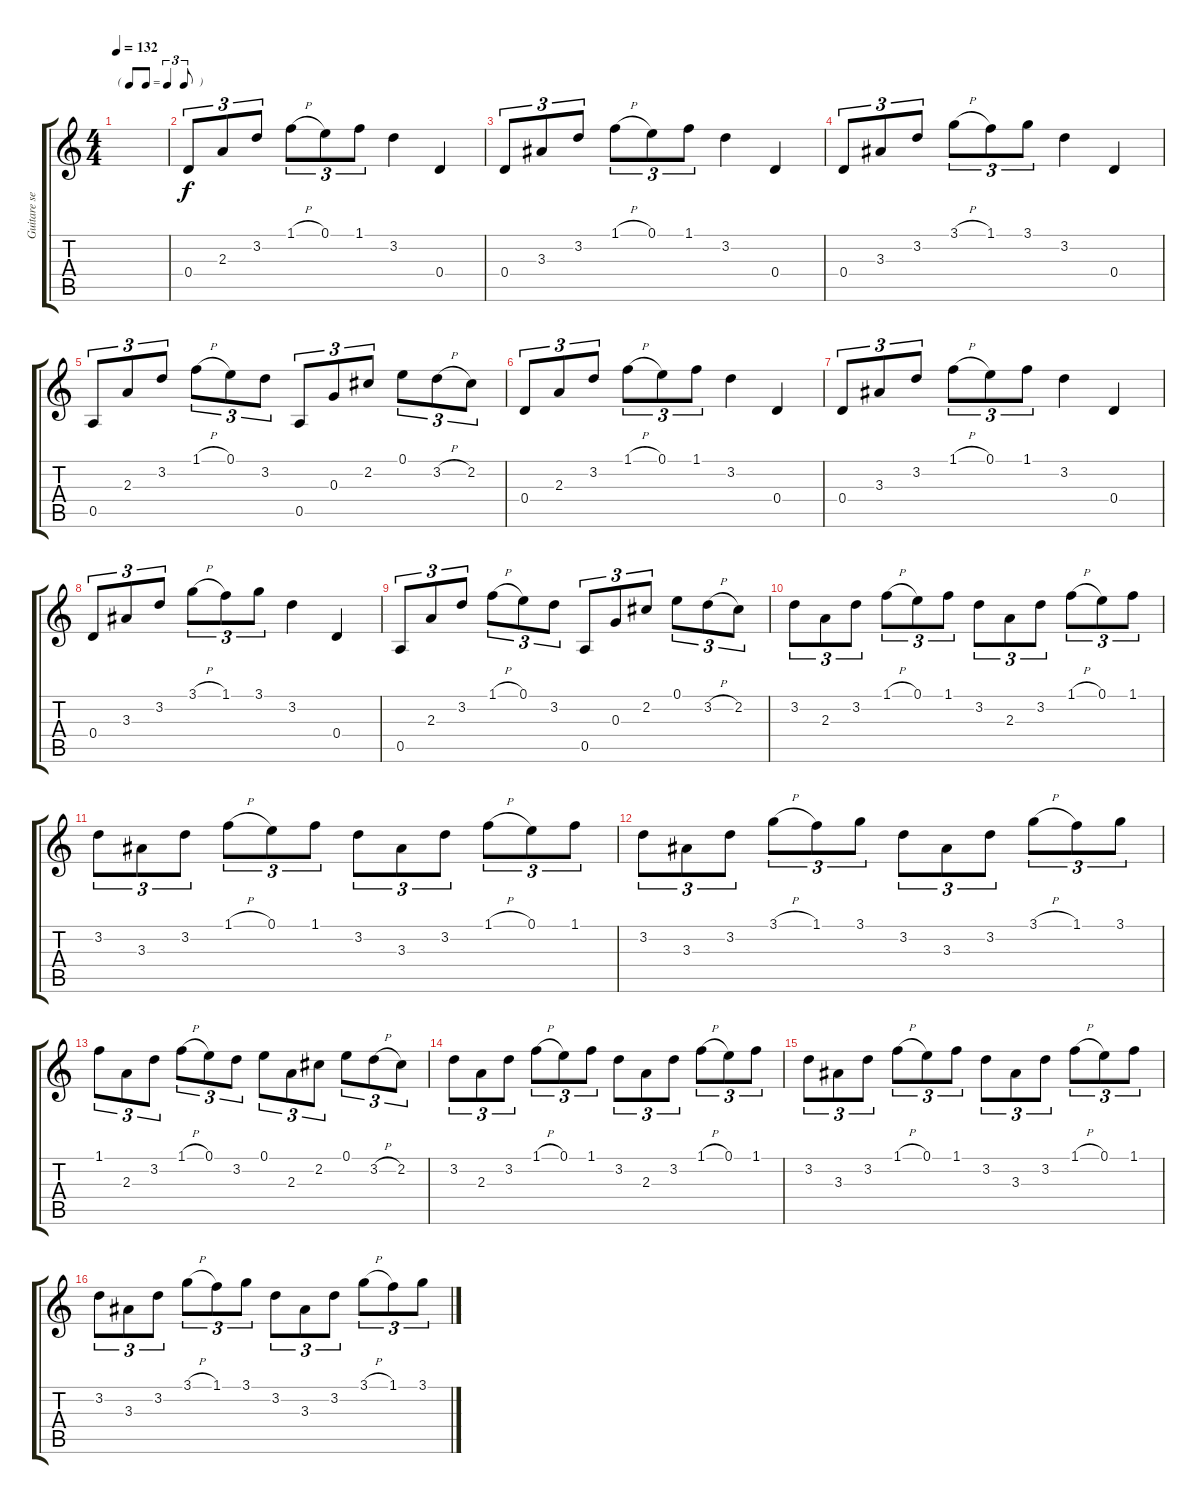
\track ("Guitare seule" "Guitare se") {instrument acousticguitarsteel}
\staff {score tabs}
\tuning (E4 B3 G3 D3 A2 E2) {hide}
\ts (4 4)
\tf triplet8th
\tempo 132
\clef g2
\ks c
|
0.4.8{tu (3 2)} 2.3.8{tu (3 2)} 3.2.8{tu (3 2)} 1.1{h}.8{tu (3 2)} 0.1.8{tu (3 2)} 1.1.8{tu (3 2)} 3.2.4 0.4.4 |
0.4.8{tu (3 2)} 3.3.8{tu (3 2)} 3.2.8{tu (3 2)} 1.1{h}.8{tu (3 2)} 0.1.8{tu (3 2)} 1.1.8{tu (3 2)} 3.2.4 0.4.4 |
0.4.8{tu (3 2)} 3.3.8{tu (3 2)} 3.2.8{tu (3 2)} 3.1{h}.8{tu (3 2)} 1.1.8{tu (3 2)} 3.1.8{tu (3 2)} 3.2.4 0.4.4 |
0.5.8{tu (3 2)} 2.3.8{tu (3 2)} 3.2.8{tu (3 2)} 1.1{h}.8{tu (3 2)} 0.1.8{tu (3 2)} 3.2.8{tu (3 2)} 0.5.8{tu (3 2)} 0.3.8{tu (3 2)} 2.2.8{tu (3 2)} 0.1.8{tu (3 2)} 3.2{h}.8{tu (3 2)} 2.2.8{tu (3 2)} |
0.4.8{tu (3 2)} 2.3.8{tu (3 2)} 3.2.8{tu (3 2)} 1.1{h}.8{tu (3 2)} 0.1.8{tu (3 2)} 1.1.8{tu (3 2)} 3.2.4 0.4.4 |
0.4.8{tu (3 2)} 3.3.8{tu (3 2)} 3.2.8{tu (3 2)} 1.1{h}.8{tu (3 2)} 0.1.8{tu (3 2)} 1.1.8{tu (3 2)} 3.2.4 0.4.4 |
0.4.8{tu (3 2)} 3.3.8{tu (3 2)} 3.2.8{tu (3 2)} 3.1{h}.8{tu (3 2)} 1.1.8{tu (3 2)} 3.1.8{tu (3 2)} 3.2.4 0.4.4 |
0.5.8{tu (3 2)} 2.3.8{tu (3 2)} 3.2.8{tu (3 2)} 1.1{h}.8{tu (3 2)} 0.1.8{tu (3 2)} 3.2.8{tu (3 2)} 0.5.8{tu (3 2)} 0.3.8{tu (3 2)} 2.2.8{tu (3 2)} 0.1.8{tu (3 2)} 3.2{h}.8{tu (3 2)} 2.2.8{tu (3 2)} |
3.2.8{tu (3 2)} 2.3.8{tu (3 2)} 3.2.8{tu (3 2)} 1.1{h}.8{tu (3 2)} 0.1.8{tu (3 2)} 1.1.8{tu (3 2)} 3.2.8{tu (3 2)} 2.3.8{tu (3 2)} 3.2.8{tu (3 2)} 1.1{h}.8{tu (3 2)} 0.1.8{tu (3 2)} 1.1.8{tu (3 2)} |
3.2.8{tu (3 2)} 3.3.8{tu (3 2)} 3.2.8{tu (3 2)} 1.1{h}.8{tu (3 2)} 0.1.8{tu (3 2)} 1.1.8{tu (3 2)} 3.2.8{tu (3 2)} 3.3.8{tu (3 2)} 3.2.8{tu (3 2)} 1.1{h}.8{tu (3 2)} 0.1.8{tu (3 2)} 1.1.8{tu (3 2)} |
3.2.8{tu (3 2)} 3.3.8{tu (3 2)} 3.2.8{tu (3 2)} 3.1{h}.8{tu (3 2)} 1.1.8{tu (3 2)} 3.1.8{tu (3 2)} 3.2.8{tu (3 2)} 3.3.8{tu (3 2)} 3.2.8{tu (3 2)} 3.1{h}.8{tu (3 2)} 1.1.8{tu (3 2)} 3.1.8{tu (3 2)} |
1.1.8{tu (3 2)} 2.3.8{tu (3 2)} 3.2.8{tu (3 2)} 1.1{h}.8{tu (3 2)} 0.1.8{tu (3 2)} 3.2.8{tu (3 2)} 0.1.8{tu (3 2)} 2.3.8{tu (3 2)} 2.2.8{tu (3 2)} 0.1.8{tu (3 2)} 3.2{h}.8{tu (3 2)} 2.2.8{tu (3 2)} |
3.2.8{tu (3 2)} 2.3.8{tu (3 2)} 3.2.8{tu (3 2)} 1.1{h}.8{tu (3 2)} 0.1.8{tu (3 2)} 1.1.8{tu (3 2)} 3.2.8{tu (3 2)} 2.3.8{tu (3 2)} 3.2.8{tu (3 2)} 1.1{h}.8{tu (3 2)} 0.1.8{tu (3 2)} 1.1.8{tu (3 2)} |
3.2.8{tu (3 2)} 3.3.8{tu (3 2)} 3.2.8{tu (3 2)} 1.1{h}.8{tu (3 2)} 0.1.8{tu (3 2)} 1.1.8{tu (3 2)} 3.2.8{tu (3 2)} 3.3.8{tu (3 2)} 3.2.8{tu (3 2)} 1.1{h}.8{tu (3 2)} 0.1.8{tu (3 2)} 1.1.8{tu (3 2)} |
3.2.8{tu (3 2)} 3.3.8{tu (3 2)} 3.2.8{tu (3 2)} 3.1{h}.8{tu (3 2)} 1.1.8{tu (3 2)} 3.1.8{tu (3 2)} 3.2.8{tu (3 2)} 3.3.8{tu (3 2)} 3.2.8{tu (3 2)} 3.1{h}.8{tu (3 2)} 1.1.8{tu (3 2)} 3.1.8{tu (3 2)}
